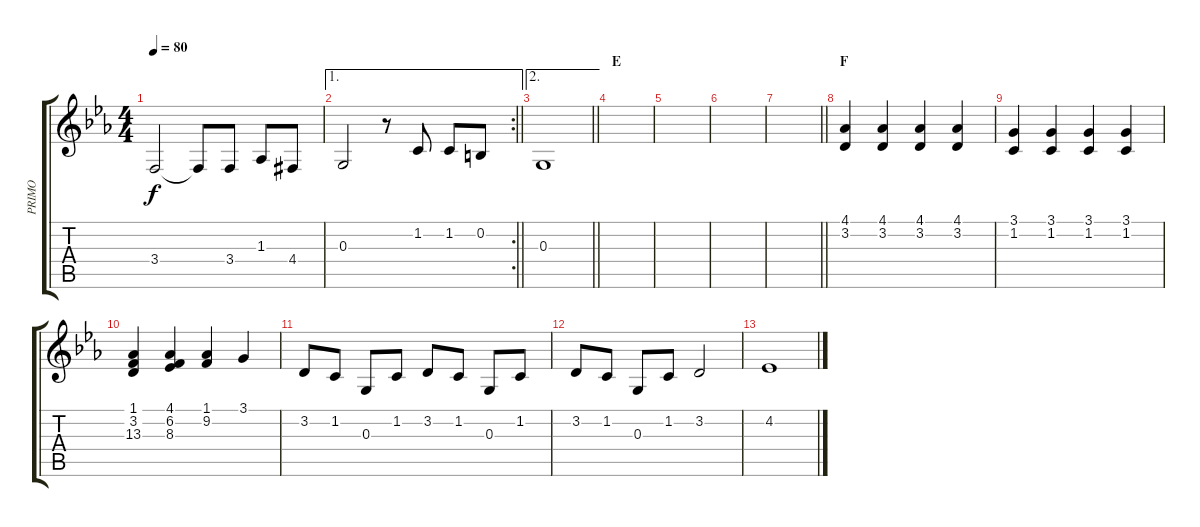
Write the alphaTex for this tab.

\track ("PRIMO" "PRIMO") {instrument acousticgrandpiano}
\staff {score tabs}
\tuning (E4 B3 G3 D3 A2 E2) {hide}
\ts (4 4)
\tempo 80
\clef g2
\ks cminor
3.4.2{dy f} 3.4{t}.8 3.4.8 1.3.8 4.4{acc #}.8 |
\ae 1
\rc 2
\barLineRight lightlight
0.3.2 r.8 1.2.8 1.2.8 0.2.8 |
\ae 2
\barLineRight lightlight
0.3.1 |
\section ("" "E")
|
|
|
\barLineRight lightlight
|
\section ("" "F")
(4.1 3.2).4 (4.1 3.2).4 (4.1 3.2).4 (4.1 3.2).4 |
(3.1 1.2).4 (3.1 1.2).4 (3.1 1.2).4 (3.1 1.2).4 |
(1.1 3.2 13.3).4 (4.1 6.2 8.3).4 (1.1 9.2).4 3.1.4 |
3.2.8 1.2.8 0.3.8 1.2.8 3.2.8 1.2.8 0.3.8 1.2.8 |
3.2.8 1.2.8 0.3.8 1.2.8 3.2.2 |
4.2.1
